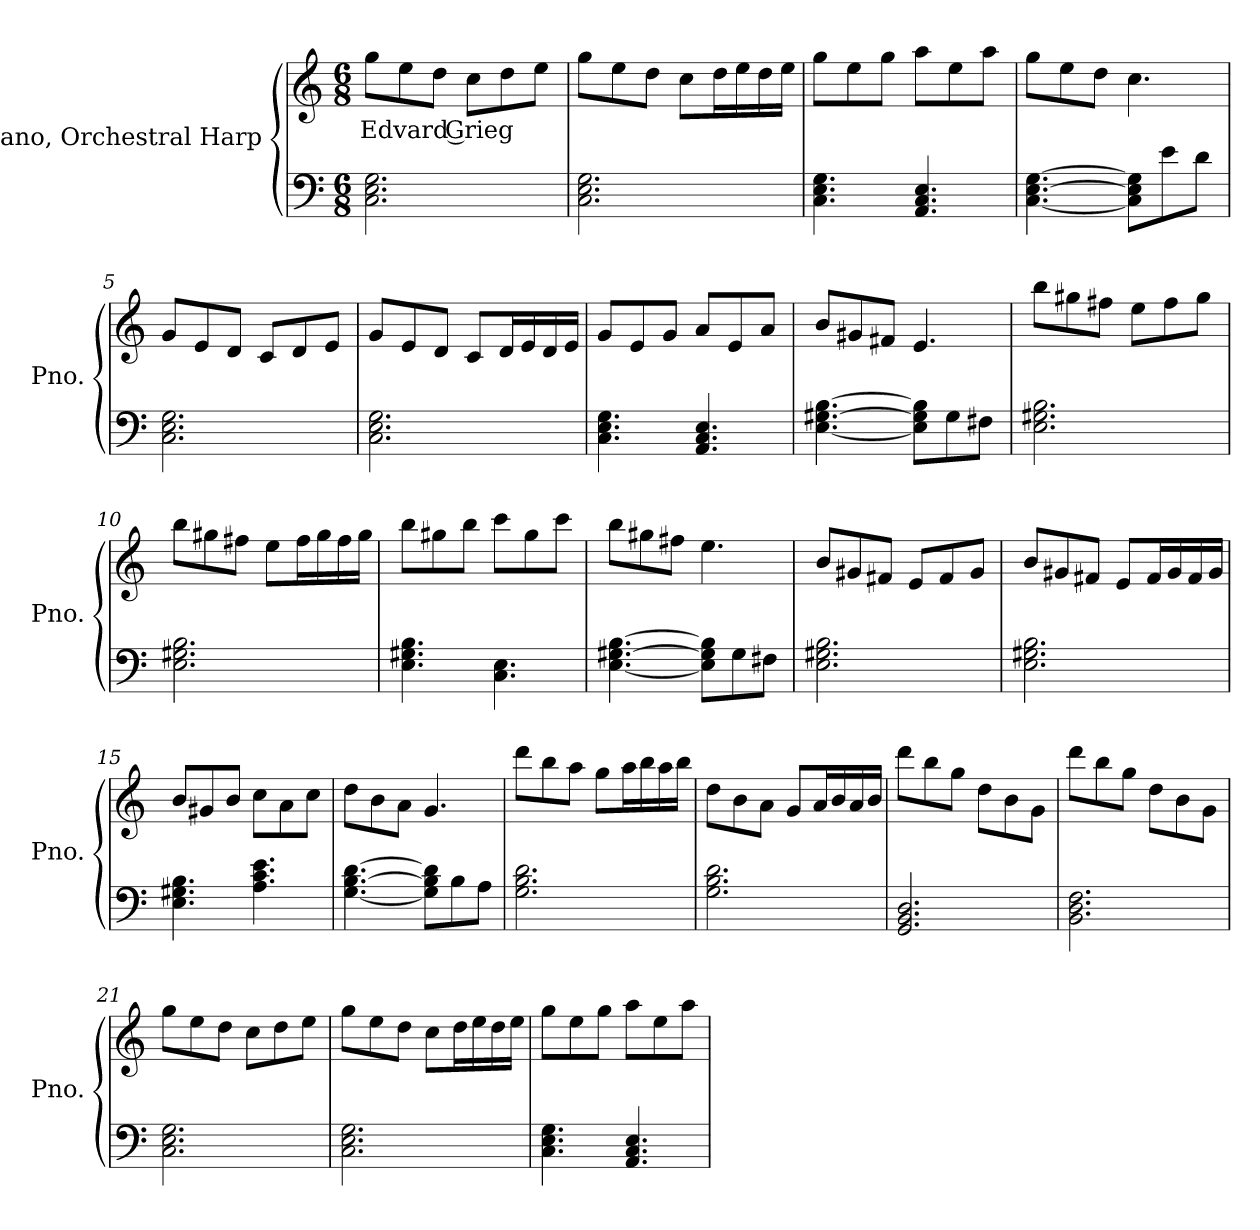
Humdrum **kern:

**kern	**kern	**text
*part2	*part1	*part1
*staff2	*staff1	*staff1
*I"Piano, Orchestral Harp	*I"Piano, Orchestral Harp	*
*I'Pno.	*I'Pno.	*
*clefF4	*clefG2	*
*k[]	*k[]	*
*M6/8	*M6/8	*
*MM75	*MM75	*
=1	=1	=1
!	!	!LO:LY:b
2.C\ 2.E\ 2.G\	8gg\L	Edvard Grieg
.	8ee\	.
.	8dd\J	.
.	8cc\L	.
.	8dd\	.
.	8ee\J	.
=2	=2	=2
2.C\ 2.E\ 2.G\	8gg\L	.
.	8ee\	.
.	8dd\J	.
.	8cc\L	.
.	16dd\L	.
.	16ee\	.
.	16dd\	.
.	16ee\JJ	.
=3	=3	=3
4.C\ 4.E\ 4.G\	8gg\L	.
.	8ee\	.
.	8gg\J	.
4.AA/ 4.C/ 4.E/	8aa\L	.
.	8ee\	.
.	8aa\J	.
=4	=4	=4
[4.C\ [4.E\ [4.G\	8gg\L	.
.	8ee\	.
.	8dd\J	.
8C\] 8E\] 8G\]L	4.cc\	.
8e\	.	.
8d\J	.	.
!!LO:LB:g=z
=5	=5	=5
2.C\ 2.E\ 2.G\	8g/L	.
.	8e/	.
.	8d/J	.
.	8c/L	.
.	8d/	.
.	8e/J	.
=6	=6	=6
2.C\ 2.E\ 2.G\	8g/L	.
.	8e/	.
.	8d/J	.
.	8c/L	.
.	16d/L	.
.	16e/	.
.	16d/	.
.	16e/JJ	.
=7	=7	=7
4.C\ 4.E\ 4.G\	8g/L	.
.	8e/	.
.	8g/J	.
4.AA/ 4.C/ 4.E/	8a/L	.
.	8e/	.
.	8a/J	.
=8	=8	=8
[4.E\ [4.G#X\ [4.B\	8b/L	.
.	8g#X/	.
.	8f#X/J	.
8E\] 8G#\] 8B\]L	4.e/	.
8G#\	.	.
8F#X\J	.	.
=9	=9	=9
2.E\ 2.G#X\ 2.B\	8bb\L	.
.	8gg#X\	.
.	8ff#X\J	.
.	8ee\L	.
.	8ff#\	.
.	8gg#\J	.
!!LO:LB:g=z
=10	=10	=10
2.E\ 2.G#X\ 2.B\	8bb\L	.
.	8gg#X\	.
.	8ff#X\J	.
.	8ee\L	.
.	16ff#\L	.
.	16gg#\	.
.	16ff#\	.
.	16gg#\JJ	.
=11	=11	=11
4.E\ 4.G#X\ 4.B\	8bb\L	.
.	8gg#X\	.
.	8bb\J	.
4.C\ 4.E\	8ccc\L	.
.	8gg#\	.
.	8ccc\J	.
=12	=12	=12
[4.E\ [4.G#X\ [4.B\	8bb\L	.
.	8gg#X\	.
.	8ff#X\J	.
8E\] 8G#\] 8B\]L	4.ee\	.
8G#\	.	.
8F#X\J	.	.
=13	=13	=13
2.E\ 2.G#X\ 2.B\	8b/L	.
.	8g#X/	.
.	8f#X/J	.
.	8e/L	.
.	8f#/	.
.	8g#/J	.
!!LO:LB:g=z
=14	=14	=14
2.E\ 2.G#X\ 2.B\	8b/L	.
.	8g#X/	.
.	8f#X/J	.
.	8e/L	.
.	16f#/L	.
.	16g#/	.
.	16f#/	.
.	16g#/JJ	.
=15	=15	=15
4.E\ 4.G#X\ 4.B\	8b/L	.
.	8g#X/	.
.	8b/J	.
4.A\ 4.c\ 4.e\	8cc\L	.
.	8a\	.
.	8cc\J	.
=16	=16	=16
[4.G\ [4.B\ [4.d\	8dd\L	.
.	8b\	.
.	8a\J	.
8G\] 8B\] 8d\]L	4.g/	.
8B\	.	.
8A\J	.	.
=17	=17	=17
2.G\ 2.B\ 2.d\	8ddd\L	.
.	8bb\	.
.	8aa\J	.
.	8gg\L	.
.	16aa\L	.
.	16bb\	.
.	16aa\	.
.	16bb\JJ	.
=18	=18	=18
2.G\ 2.B\ 2.d\	8dd\L	.
.	8b\	.
.	8a\J	.
.	8g/L	.
.	16a/L	.
.	16b/	.
.	16a/	.
.	16b/JJ	.
!!LO:LB:g=z
=19	=19	=19
2.GG/ 2.BB/ 2.D/	8ddd\L	.
.	8bb\	.
.	8gg\J	.
.	8dd\L	.
.	8b\	.
.	8g\J	.
=20	=20	=20
2.BB\ 2.D\ 2.F\	8ddd\L	.
.	8bb\	.
.	8gg\J	.
.	8dd\L	.
.	8b\	.
.	8g\J	.
=21	=21	=21
2.C\ 2.E\ 2.G\	8gg\L	.
.	8ee\	.
.	8dd\J	.
.	8cc\L	.
.	8dd\	.
.	8ee\J	.
=22	=22	=22
2.C\ 2.E\ 2.G\	8gg\L	.
.	8ee\	.
.	8dd\J	.
.	8cc\L	.
.	16dd\L	.
.	16ee\	.
.	16dd\	.
.	16ee\JJ	.
=23	=23	=23
4.C\ 4.E\ 4.G\	8gg\L	.
.	8ee\	.
.	8gg\J	.
4.AA/ 4.C/ 4.E/	8aa\L	.
.	8ee\	.
.	8aa\J	.
=	=	=
*-	*-	*-
